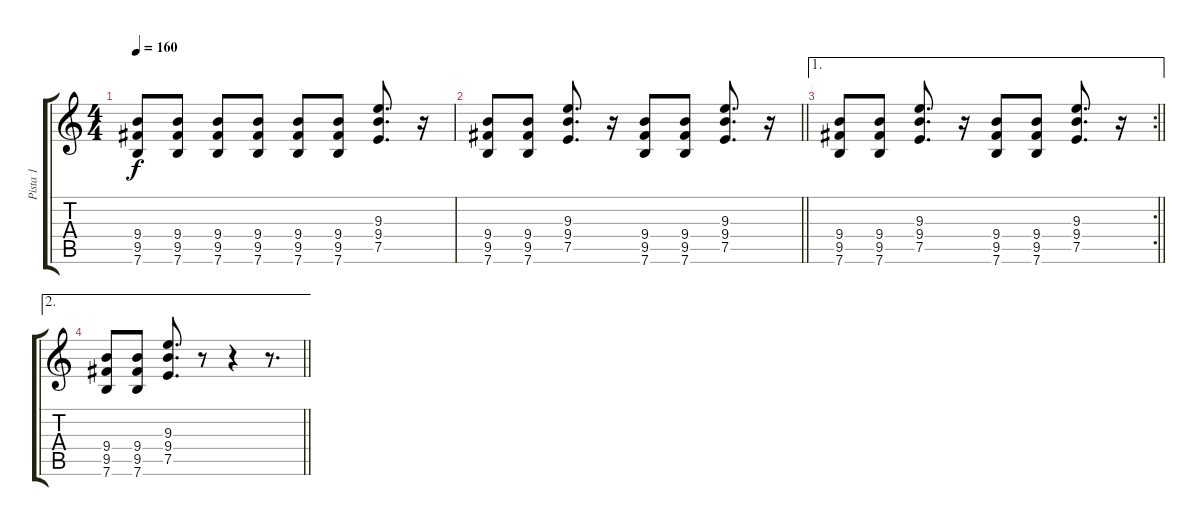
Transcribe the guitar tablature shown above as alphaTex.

\track ("Pista 1" "Pista 1") {instrument distortionguitar}
\staff {score tabs}
\tuning (E4 B3 G3 D3 A2 E2) {hide}
\ts (4 4)
\tempo 160
\clef g2
\ks c
(9.4 9.5 7.6).8{dy f} (9.4 9.5 7.6).8 (9.4 9.5 7.6).8 (9.4 9.5 7.6).8 (9.4 9.5 7.6).8 (9.4 9.5 7.6).8 (9.3 9.4 7.5).8{d} r.16 |
\barLineRight lightlight
(9.4 9.5 7.6).8 (9.4 9.5 7.6).8 (9.3 9.4 7.5).8{d} r.16 (9.4 9.5 7.6).8 (9.4 9.5 7.6).8 (9.3 9.4 7.5).8{d} r.16 |
\ae 1
\rc 2
\barLineRight lightlight
(9.4 9.5 7.6).8 (9.4 9.5 7.6).8 (9.3 9.4 7.5).8{d} r.16 (9.4 9.5 7.6).8 (9.4 9.5 7.6).8 (9.3 9.4 7.5).8{d} r.16 |
\ae 2
\barLineRight lightlight
(9.4 9.5 7.6).8 (9.4 9.5 7.6).8 (9.3 9.4 7.5).8{d} r.8 r.4 r.8{d}
